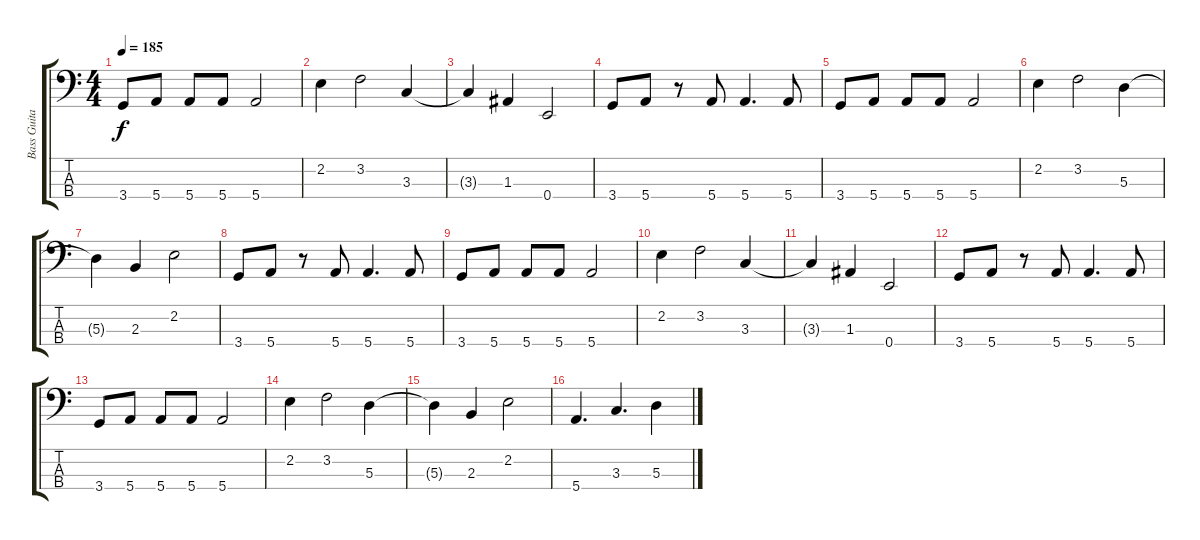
\track ("Bass Guitar" "Bass Guita") {instrument electricbassfinger}
\staff {score tabs}
\tuning (G2 D2 A1 E1) {hide}
\ts (4 4)
\tempo 185
\clef f4
\ks c
3.4.8{dy f} 5.4.8 5.4.8 5.4.8 5.4.2 |
2.2.4 3.2.2 3.3.4 |
3.3{t}.4 1.3.4 0.4.2 |
3.4.8 5.4.8 r.8 5.4.8 5.4.4{d} 5.4.8 |
3.4.8 5.4.8 5.4.8 5.4.8 5.4.2 |
2.2.4 3.2.2 5.3.4 |
5.3{t}.4 2.3.4 2.2.2 |
3.4.8 5.4.8 r.8 5.4.8 5.4.4{d} 5.4.8 |
3.4.8 5.4.8 5.4.8 5.4.8 5.4.2 |
2.2.4 3.2.2 3.3.4 |
3.3{t}.4 1.3.4 0.4.2 |
3.4.8 5.4.8 r.8 5.4.8 5.4.4{d} 5.4.8 |
3.4.8 5.4.8 5.4.8 5.4.8 5.4.2 |
2.2.4 3.2.2 5.3.4 |
5.3{t}.4 2.3.4 2.2.2 |
5.4.4{d} 3.3.4{d} 5.3.4
